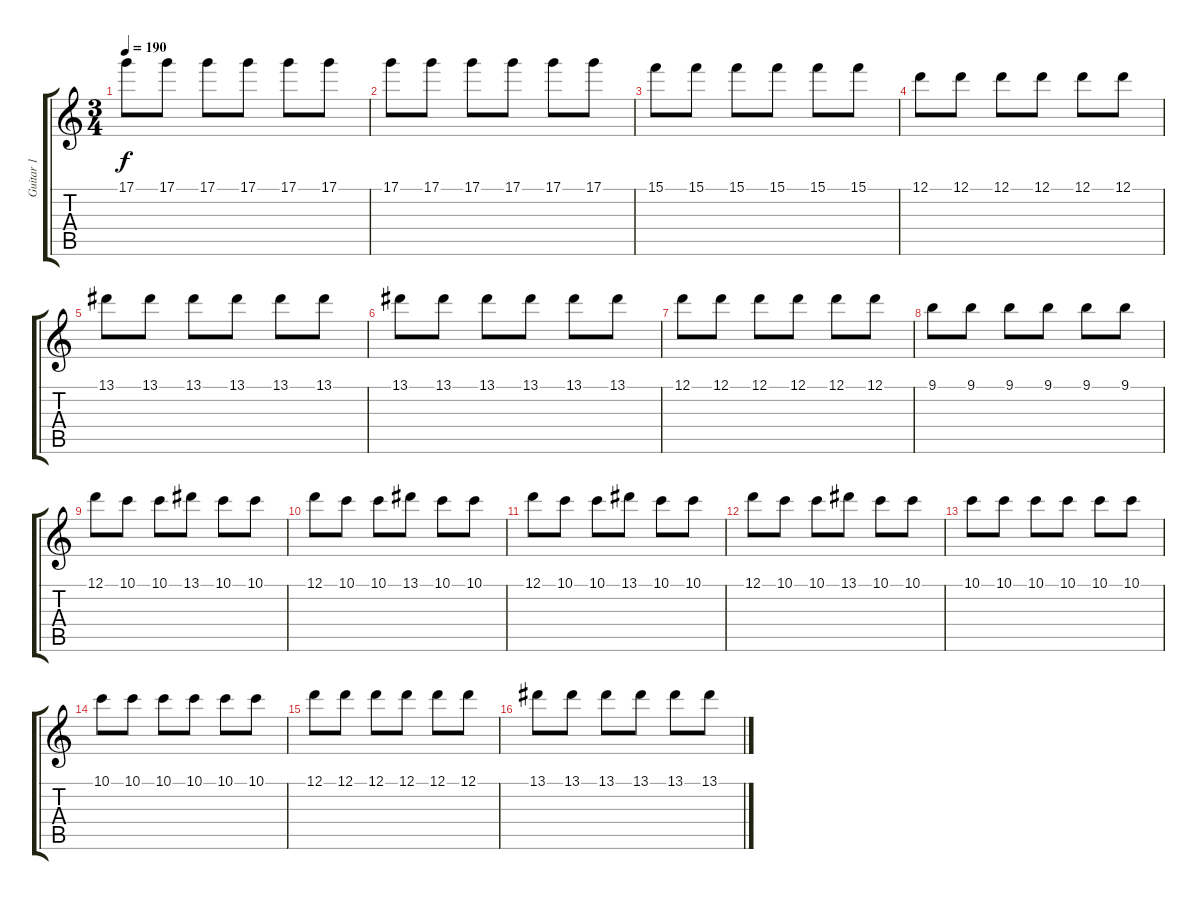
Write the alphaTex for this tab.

\track ("Guitar 1" "Guitar 1") {instrument distortionguitar}
\staff {score tabs}
\tuning (D4 A3 F3 C3 G2 C2) {hide}
\ts (3 4)
\tempo 190
\clef g2
\ks c
17.1.8{dy f} 17.1.8 17.1.8 17.1.8 17.1.8 17.1.8 |
17.1.8 17.1.8 17.1.8 17.1.8 17.1.8 17.1.8 |
15.1.8 15.1.8 15.1.8 15.1.8 15.1.8 15.1.8 |
12.1.8 12.1.8 12.1.8 12.1.8 12.1.8 12.1.8 |
13.1.8 13.1.8 13.1.8 13.1.8 13.1.8 13.1.8 |
13.1.8 13.1.8 13.1.8 13.1.8 13.1.8 13.1.8 |
12.1.8 12.1.8 12.1.8 12.1.8 12.1.8 12.1.8 |
9.1.8 9.1.8 9.1.8 9.1.8 9.1.8 9.1.8 |
12.1.8 10.1.8 10.1.8 13.1.8 10.1.8 10.1.8 |
12.1.8 10.1.8 10.1.8 13.1.8 10.1.8 10.1.8 |
12.1.8 10.1.8 10.1.8 13.1.8 10.1.8 10.1.8 |
12.1.8 10.1.8 10.1.8 13.1.8 10.1.8 10.1.8 |
10.1.8 10.1.8 10.1.8 10.1.8 10.1.8 10.1.8 |
10.1.8 10.1.8 10.1.8 10.1.8 10.1.8 10.1.8 |
12.1.8 12.1.8 12.1.8 12.1.8 12.1.8 12.1.8 |
13.1.8 13.1.8 13.1.8 13.1.8 13.1.8 13.1.8
